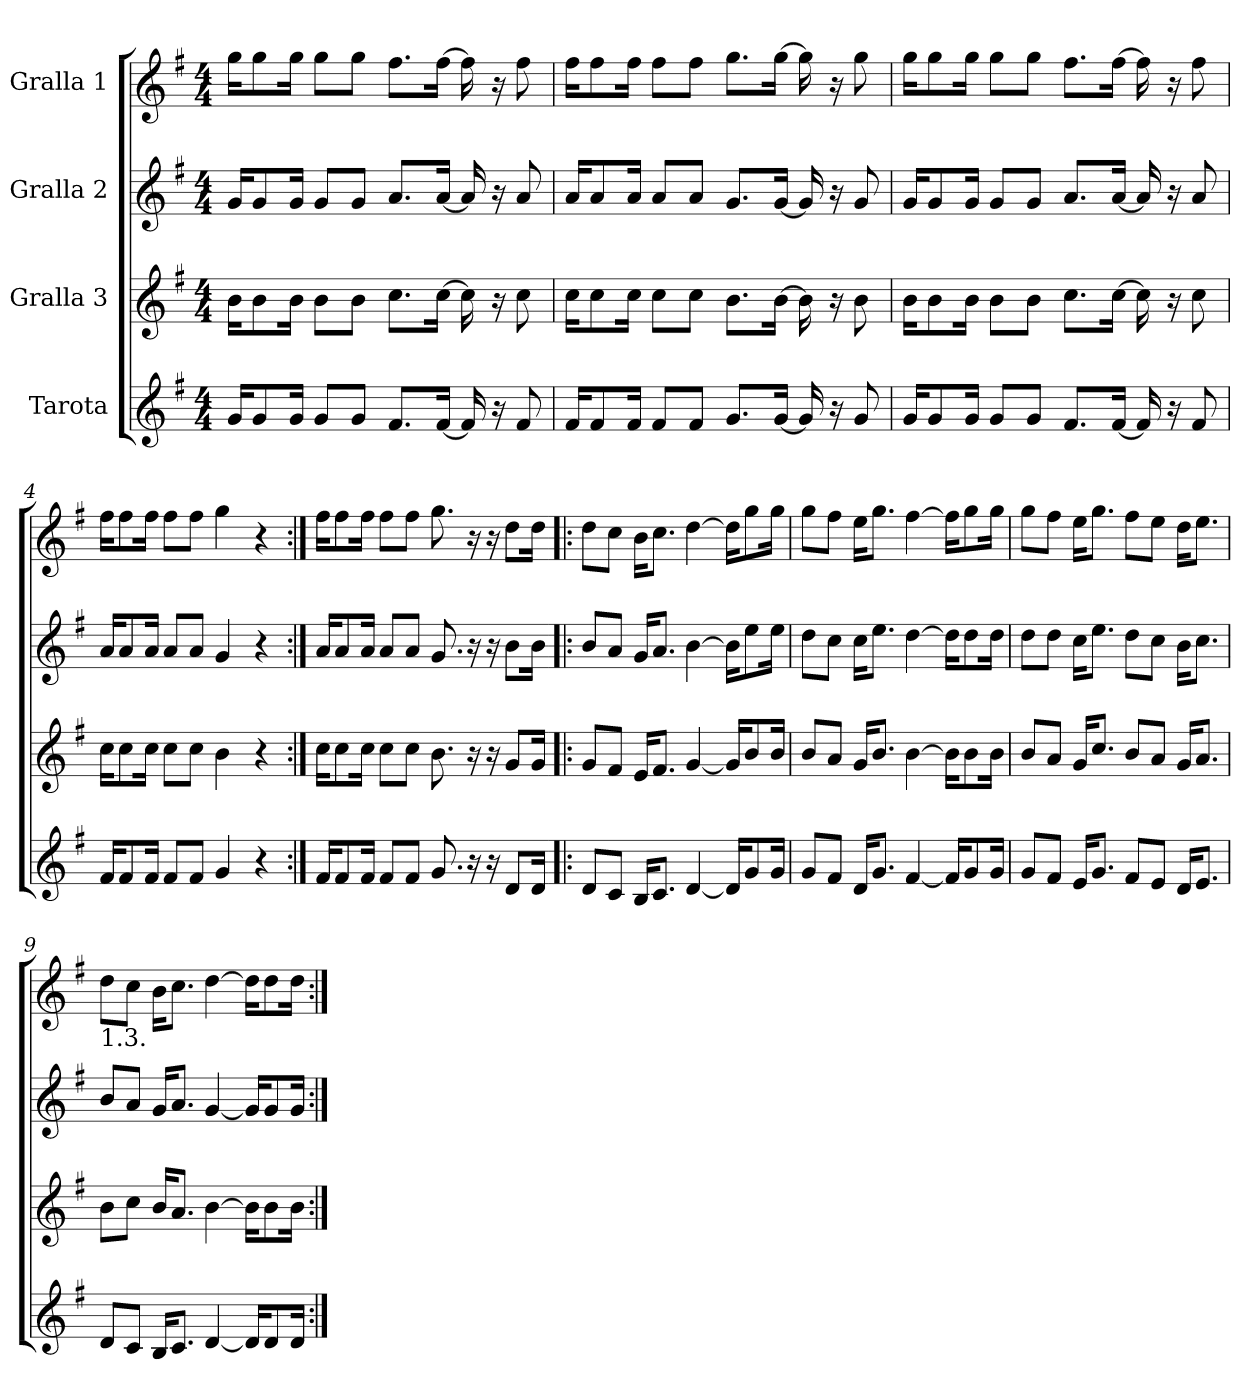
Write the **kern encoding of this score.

**kern	**kern	**kern	**kern
*part4	*part3	*part2	*part1
*staff4	*staff3	*staff2	*staff1
*I"Tarota	*I"Gralla 3	*I"Gralla 2	*I"Gralla 1
*clefG2	*clefG2	*clefG2	*clefG2
*k[f#]	*k[f#]	*k[f#]	*k[f#]
*G:	*G:	*G:	*G:
*M4/4	*M4/4	*M4/4	*M4/4
*MM110	*MM110	*MM110	*MM110
=1	=1	=1	=1
16g/KL	16b\KL	16g/KL	16gg\KL
8g/	8b\	8g/	8gg\
16g/Jk	16b\Jk	16g/Jk	16gg\Jk
8g/L	8b\L	8g/L	8gg\L
8g/J	8b\J	8g/J	8gg\J
8.f#/L	8.cc\L	8.a/L	8.ff#\L
[16f#/Jk	[16cc\Jk	[16a/Jk	[16ff#\Jk
16f#/]	16cc\]	16a/]	16ff#\]
16r	16r	16r	16r
8f#/	8cc\	8a/	8ff#\
=2	=2	=2	=2
16f#/KL	16cc\KL	16a/KL	16ff#\KL
8f#/	8cc\	8a/	8ff#\
16f#/Jk	16cc\Jk	16a/Jk	16ff#\Jk
8f#/L	8cc\L	8a/L	8ff#\L
8f#/J	8cc\J	8a/J	8ff#\J
8.g/L	8.b\L	8.g/L	8.gg\L
[16g/Jk	[16b\Jk	[16g/Jk	[16gg\Jk
16g/]	16b\]	16g/]	16gg\]
16r	16r	16r	16r
8g/	8b\	8g/	8gg\
=3	=3	=3	=3
16g/KL	16b\KL	16g/KL	16gg\KL
8g/	8b\	8g/	8gg\
16g/Jk	16b\Jk	16g/Jk	16gg\Jk
8g/L	8b\L	8g/L	8gg\L
8g/J	8b\J	8g/J	8gg\J
8.f#/L	8.cc\L	8.a/L	8.ff#\L
[16f#/Jk	[16cc\Jk	[16a/Jk	[16ff#\Jk
16f#/]	16cc\]	16a/]	16ff#\]
16r	16r	16r	16r
8f#/	8cc\	8a/	8ff#\
!!LO:LB:g=z
=4	=4	=4	=4
16f#/KL	16cc\KL	16a/KL	16ff#\KL
8f#/	8cc\	8a/	8ff#\
16f#/Jk	16cc\Jk	16a/Jk	16ff#\Jk
8f#/L	8cc\L	8a/L	8ff#\L
8f#/J	8cc\J	8a/J	8ff#\J
4g/	4b\	4g/	4gg\
4r	4r	4r	4r
=5:|!	=5:|!	=5:|!	=5:|!
16f#/KL	16cc\KL	16a/KL	16ff#\KL
8f#/	8cc\	8a/	8ff#\
16f#/Jk	16cc\Jk	16a/Jk	16ff#\Jk
8f#/L	8cc\L	8a/L	8ff#\L
8f#/J	8cc\J	8a/J	8ff#\J
8.g/	8.b\	8.g/	8.gg\
16r	16r	16r	16r
16r	16r	16r	16r
8d/L	8g/L	8b\L	8dd\L
16d/Jk	16g/Jk	16b\Jk	16dd\Jk
=6!|:	=6!|:	=6!|:	=6!|:
8d/L	8g/L	8b/L	8dd\L
8c/J	8f#/J	8a/J	8cc\J
16B/KL	16e/KL	16g/KL	16b\KL
8.c/J	8.f#/J	8.a/J	8.cc\J
[4d/	[4g/	[4b\	[4dd\
16d/KL]	16g/KL]	16b\KL]	16dd\KL]
8g/	8b/	8ee\	8gg\
16g/Jk	16b/Jk	16ee\Jk	16gg\Jk
!!LO:LB:g=z
=7	=7	=7	=7
8g/L	8b/L	8dd\L	8gg\L
8f#/J	8a/J	8cc\J	8ff#\J
16d/KL	16g/KL	16cc\KL	16ee\KL
8.g/J	8.b/J	8.ee\J	8.gg\J
[4f#/	[4b\	[4dd\	[4ff#\
16f#/KL]	16b\KL]	16dd\KL]	16ff#\KL]
8g/	8b\	8dd\	8gg\
16g/Jk	16b\Jk	16dd\Jk	16gg\Jk
=8	=8	=8	=8
8g/L	8b/L	8dd\L	8gg\L
8f#/J	8a/J	8dd\J	8ff#\J
16e/KL	16g/KL	16cc\KL	16ee\KL
8.g/J	8.cc/J	8.ee\J	8.gg\J
8f#/L	8b/L	8dd\L	8ff#\L
8e/J	8a/J	8cc\J	8ee\J
16d/KL	16g/KL	16b\KL	16dd\KL
8.e/J	8.a/J	8.cc\J	8.ee\J
=9	=9	=9	=9
!	!	!	!LO:TX:b:t=1.3.
8d/L	8b\L	8b/L	8dd\L
8c/J	8cc\J	8a/J	8cc\J
16B/KL	16b/KL	16g/KL	16b\KL
8.c/J	8.a/J	8.a/J	8.cc\J
[4d/	[4b\	[4g/	[4dd\
16d/KL]	16b\KL]	16g/KL]	16dd\KL]
8d/	8b\	8g/	8dd\
16d/Jk	16b\Jk	16g/Jk	16dd\Jk
=:|!	=:|!	=:|!	=:|!
*-	*-	*-	*-
